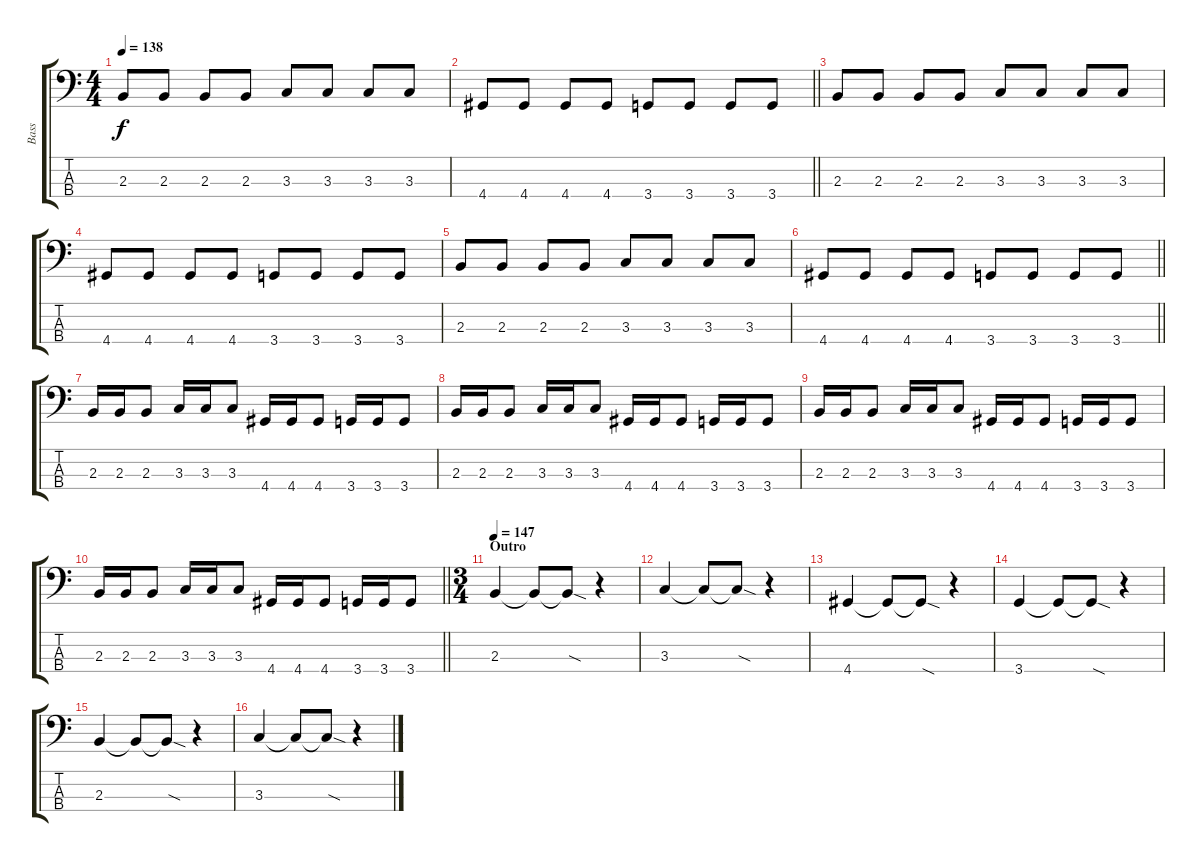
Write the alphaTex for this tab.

\track ("Bass" "Bass") {instrument electricbassfinger}
\staff {score tabs}
\tuning (G2 D2 A1 E1) {hide}
\ts (4 4)
\tempo 138
\clef f4
\ks c
2.3.8{dy f} 2.3.8 2.3.8 2.3.8 3.3.8 3.3.8 3.3.8 3.3.8 |
\barLineRight lightlight
4.4.8 4.4.8 4.4.8 4.4.8 3.4.8 3.4.8 3.4.8 3.4.8 |
2.3.8 2.3.8 2.3.8 2.3.8 3.3.8 3.3.8 3.3.8 3.3.8 |
4.4.8 4.4.8 4.4.8 4.4.8 3.4.8 3.4.8 3.4.8 3.4.8 |
2.3.8 2.3.8 2.3.8 2.3.8 3.3.8 3.3.8 3.3.8 3.3.8 |
\barLineRight lightlight
4.4.8 4.4.8 4.4.8 4.4.8 3.4.8 3.4.8 3.4.8 3.4.8 |
2.3.16 2.3.16 2.3.8 3.3.16 3.3.16 3.3.8 4.4.16 4.4.16 4.4.8 3.4.16 3.4.16 3.4.8 |
2.3.16 2.3.16 2.3.8 3.3.16 3.3.16 3.3.8 4.4.16 4.4.16 4.4.8 3.4.16 3.4.16 3.4.8 |
2.3.16 2.3.16 2.3.8 3.3.16 3.3.16 3.3.8 4.4.16 4.4.16 4.4.8 3.4.16 3.4.16 3.4.8 |
\barLineRight lightlight
2.3.16 2.3.16 2.3.8 3.3.16 3.3.16 3.3.8 4.4.16 4.4.16 4.4.8 3.4.16 3.4.16 3.4.8 |
\ts (3 4)
\section ("" "Outro")
\tempo 147
2.3.4 2.3{t}.8 2.3{sod t}.8 r.4 |
3.3.4 3.3{t}.8 3.3{sod t}.8 r.4 |
4.4.4 4.4{t}.8 4.4{sod t}.8 r.4 |
3.4.4 3.4{t}.8 3.4{sod t}.8 r.4 |
2.3.4 2.3{t}.8 2.3{sod t}.8 r.4 |
3.3.4 3.3{t}.8 3.3{sod t}.8 r.4
